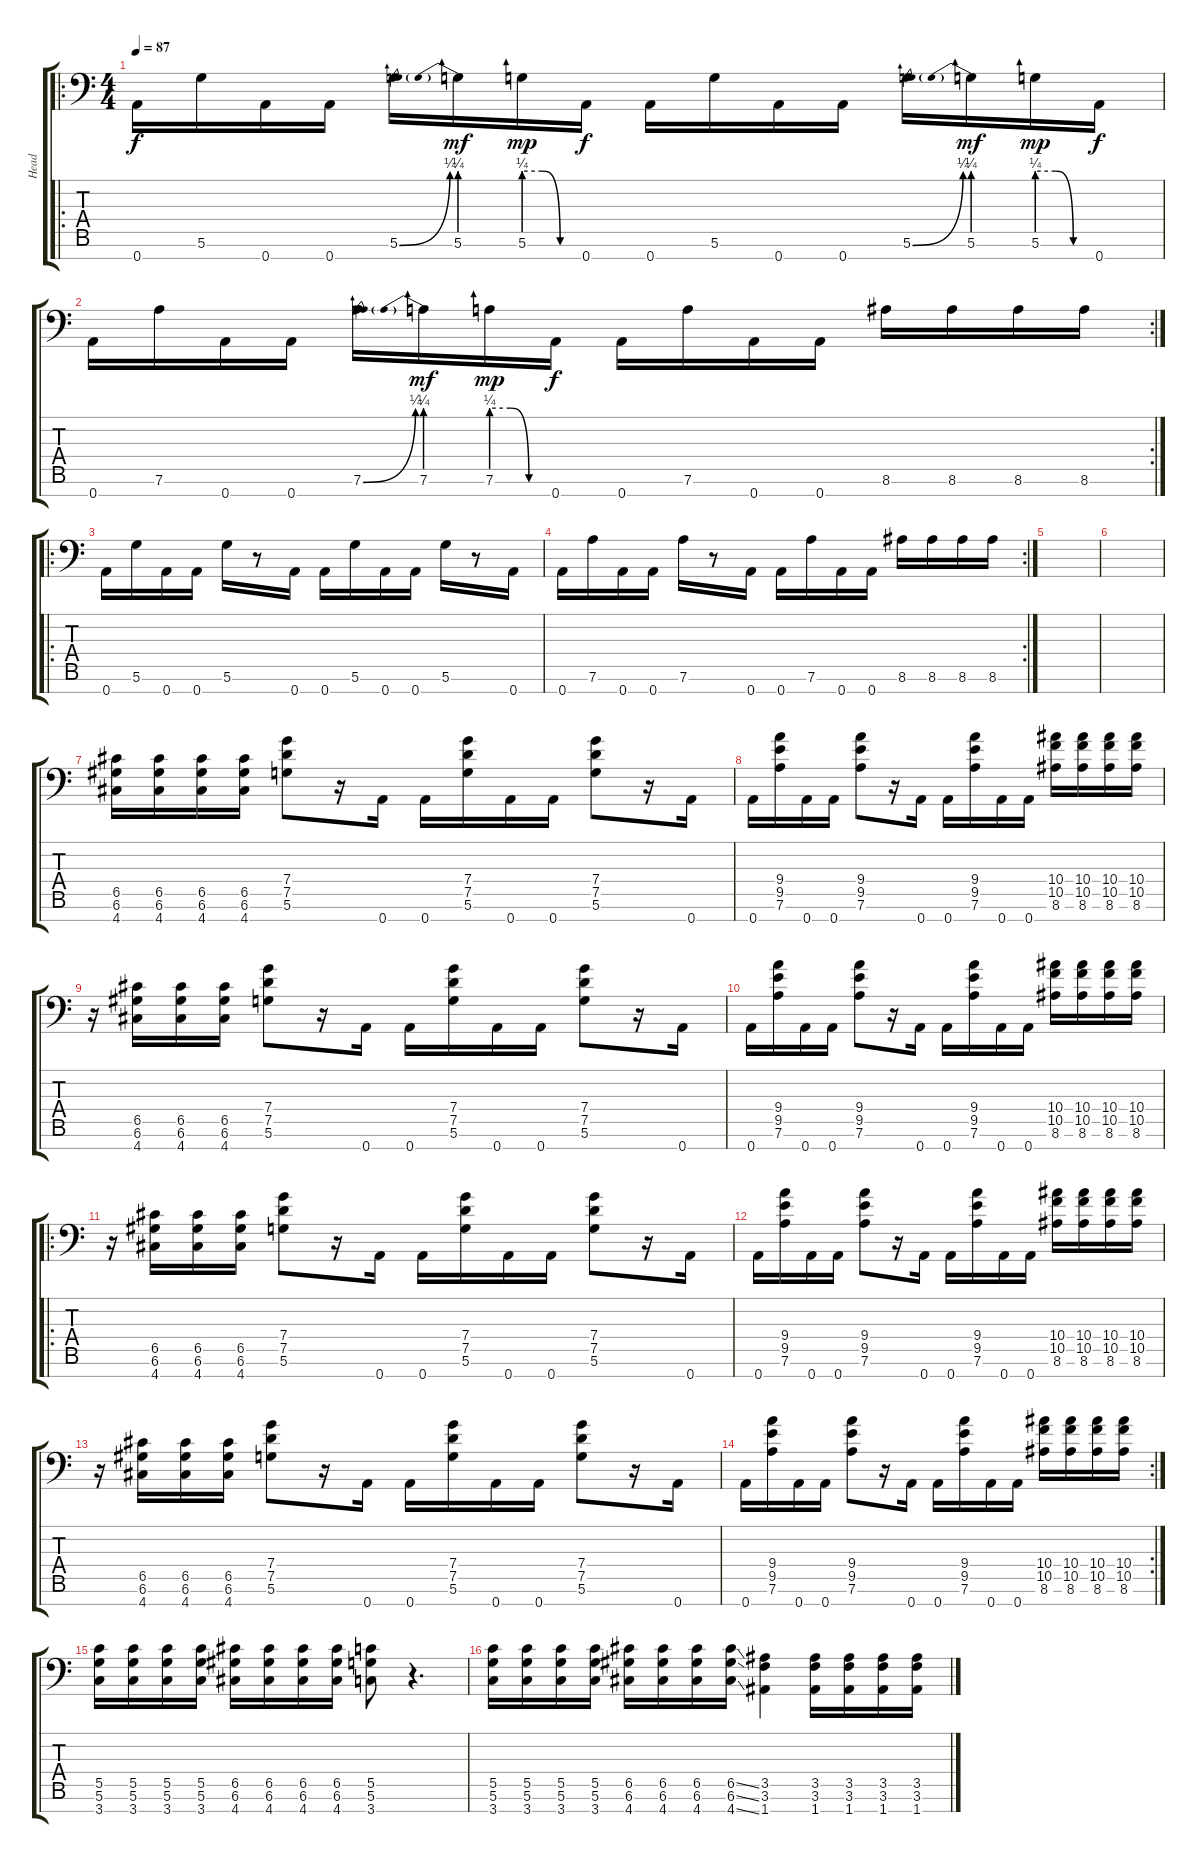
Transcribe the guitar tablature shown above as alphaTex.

\track ("Head" "Head") {instrument distortionguitar}
\staff {score tabs}
\tuning (D4 A3 F3 C3 G2 D2 A1) {hide}
\ro
\ts (4 4)
\tempo 87
\clef f4
\ks c
0.7.16{dy f instrument electricguitarclean} 5.6.16 0.7.16 0.7.16 5.6{be (bend 0 0 60 1)}.16 5.6{be (prebend 0 1 60 1)}.16{dy mf} 5.6{be (custom 0 1 20 1 40 0 60 0)}.16{dy mp} 0.7.16{dy f} 0.7.16 5.6.16 0.7.16 0.7.16 5.6{be (bend 0 0 60 1)}.16 5.6{be (prebend 0 1 60 1)}.16{dy mf} 5.6{be (custom 0 1 20 1 40 0 60 0)}.16{dy mp} 0.7.16{dy f} |
\rc 2
0.7.16 7.6.16 0.7.16 0.7.16 7.6{be (bend 0 0 60 1)}.16 7.6{be (prebend 0 1 60 1)}.16{dy mf} 7.6{be (custom 0 1 20 1 40 0 60 0)}.16{dy mp} 0.7.16{dy f} 0.7.16 7.6.16 0.7.16 0.7.16 8.6.16 8.6.16 8.6.16 8.6.16 |
\ro
0.7.16 5.6.16 0.7.16 0.7.16 5.6.16 r.8 0.7.16 0.7.16 5.6.16 0.7.16 0.7.16 5.6.16 r.8 0.7.16 |
\rc 2
0.7.16 7.6.16 0.7.16 0.7.16 7.6.16 r.8 0.7.16 0.7.16 7.6.16 0.7.16 0.7.16 8.6.16 8.6.16 8.6.16 8.6.16 |
|
|
(6.5 6.6 4.7).16{volume 13 instrument distortionguitar} (6.5 6.6 4.7).16 (6.5 6.6 4.7).16 (6.5 6.6 4.7).16 (7.4 7.5 5.6).8 r.16 0.7.16 0.7.16 (7.4 7.5 5.6).16 0.7.16 0.7.16 (7.4 7.5 5.6).8 r.16 0.7.16 |
0.7.16 (9.4 9.5 7.6).16 0.7.16 0.7.16 (9.4 9.5 7.6).8 r.16 0.7.16 0.7.16 (9.4 9.5 7.6).16 0.7.16 0.7.16 (10.4 10.5 8.6).16 (10.4 10.5 8.6).16 (10.4 10.5 8.6).16 (10.4 10.5 8.6).16 |
r.16{volume 13 instrument distortionguitar} (6.5 6.6 4.7).16 (6.5 6.6 4.7).16 (6.5 6.6 4.7).16 (7.4 7.5 5.6).8 r.16 0.7.16 0.7.16 (7.4 7.5 5.6).16 0.7.16 0.7.16 (7.4 7.5 5.6).8 r.16 0.7.16 |
0.7.16 (9.4 9.5 7.6).16 0.7.16 0.7.16 (9.4 9.5 7.6).8 r.16 0.7.16 0.7.16 (9.4 9.5 7.6).16 0.7.16 0.7.16 (10.4 10.5 8.6).16 (10.4 10.5 8.6).16 (10.4 10.5 8.6).16 (10.4 10.5 8.6).16 |
\ro
r.16{volume 16 instrument distortionguitar} (6.5 6.6 4.7).16 (6.5 6.6 4.7).16 (6.5 6.6 4.7).16 (7.4 7.5 5.6).8 r.16 0.7.16 0.7.16 (7.4 7.5 5.6).16 0.7.16 0.7.16 (7.4 7.5 5.6).8 r.16 0.7.16 |
0.7.16 (9.4 9.5 7.6).16 0.7.16 0.7.16 (9.4 9.5 7.6).8 r.16 0.7.16 0.7.16 (9.4 9.5 7.6).16 0.7.16 0.7.16 (10.4 10.5 8.6).16 (10.4 10.5 8.6).16 (10.4 10.5 8.6).16 (10.4 10.5 8.6).16 |
r.16{volume 16 instrument distortionguitar} (6.5 6.6 4.7).16 (6.5 6.6 4.7).16 (6.5 6.6 4.7).16 (7.4 7.5 5.6).8 r.16 0.7.16 0.7.16 (7.4 7.5 5.6).16 0.7.16 0.7.16 (7.4 7.5 5.6).8 r.16 0.7.16 |
\rc 2
0.7.16 (9.4 9.5 7.6).16 0.7.16 0.7.16 (9.4 9.5 7.6).8 r.16 0.7.16 0.7.16 (9.4 9.5 7.6).16 0.7.16 0.7.16 (10.4 10.5 8.6).16 (10.4 10.5 8.6).16 (10.4 10.5 8.6).16 (10.4 10.5 8.6).16 |
(5.5 5.6 3.7).16 (5.5 5.6 3.7).16 (5.5 5.6 3.7).16 (5.5 5.6 3.7).16 (6.5 6.6 4.7).16 (6.5 6.6 4.7).16 (6.5 6.6 4.7).16 (6.5 6.6 4.7).16 (5.5 5.6 3.7).8 r.4{d} |
(5.5 5.6 3.7).16 (5.5 5.6 3.7).16 (5.5 5.6 3.7).16 (5.5 5.6 3.7).16 (6.5 6.6 4.7).16 (6.5 6.6 4.7).16 (6.5 6.6 4.7).16 (6.5{ss} 6.6{ss} 4.7{ss}).16 (3.5 3.6 1.7).4 (3.5 3.6 1.7).16 (3.5 3.6 1.7).16 (3.5 3.6 1.7).16 (3.5 3.6 1.7).16
